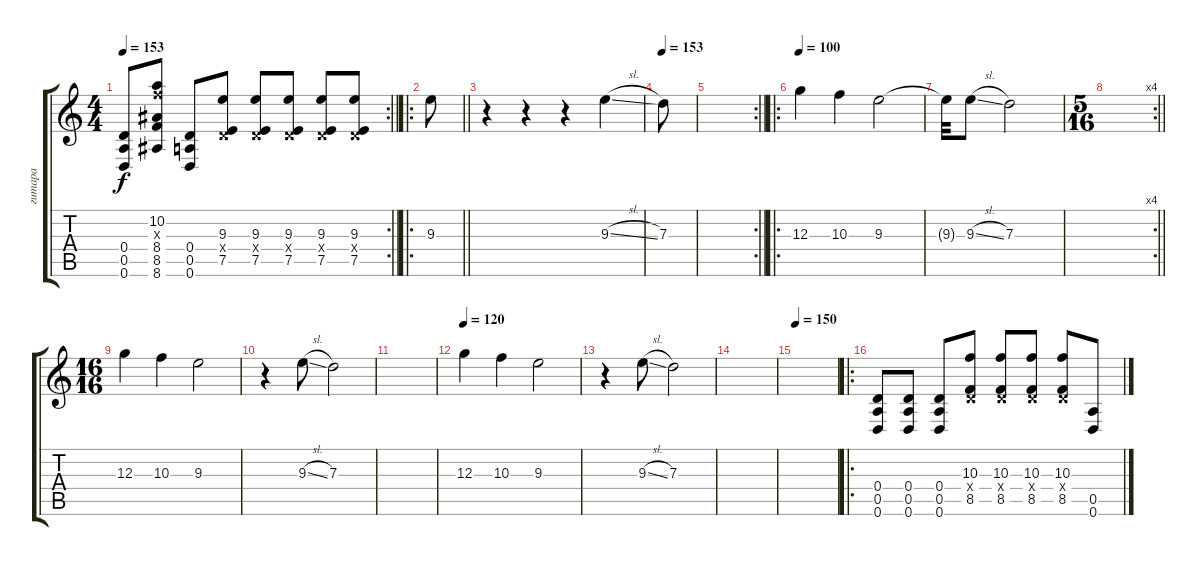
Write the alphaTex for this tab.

\track ("гитара" "гитара") {instrument distortionguitar}
\staff {score tabs}
\tuning (E4 B3 G3 D3 A2 D2) {hide}
\rc 2
\ts (4 4)
\tempo 153
\clef g2
\barLineRight lightlight
\ks c
(0.4 0.5 0.6).8{dy f} (10.2 10.3{x} 8.4 8.5 8.6).8 (0.4 0.5 0.6).8 (9.3 0.4{x} 7.5).8 (9.3 0.4{x} 7.5).8 (9.3 0.4{x} 7.5).8 (9.3 0.4{x} 7.5).8 (9.3 0.4{x} 7.5).8 |
\ro
\barLineRight lightlight
9.3.8{instrument electricguitarclean} |
r.4 r.4 r.4 9.3{sl}.4 |
\tempo 153
7.3.8 |
\rc 2
\barLineRight lightlight
|
\ro
\tempo 100
12.3.4 10.3.4 9.3.2 |
9.3{t}.32 9.3{sl}.8 7.3.2 |
\rc 4
\ts (5 16)
\barLineRight lightlight
|
\ts (16 16)
12.3.4 10.3.4 9.3.2 |
r.4 9.3{sl}.8 7.3.2 |
|
\tempo 120
12.3.4 10.3.4 9.3.2 |
r.4 9.3{sl}.8 7.3.2 |
|
\tempo 150
|
\ro
(0.4 0.5 0.6).8{instrument distortionguitar} (0.4 0.5 0.6).8 (0.4 0.5 0.6).8 (10.3 0.4{x} 8.5).8 (10.3 0.4{x} 8.5).8 (10.3 0.4{x} 8.5).8 (10.3 0.4{x} 8.5).8 (0.5 0.6).8
